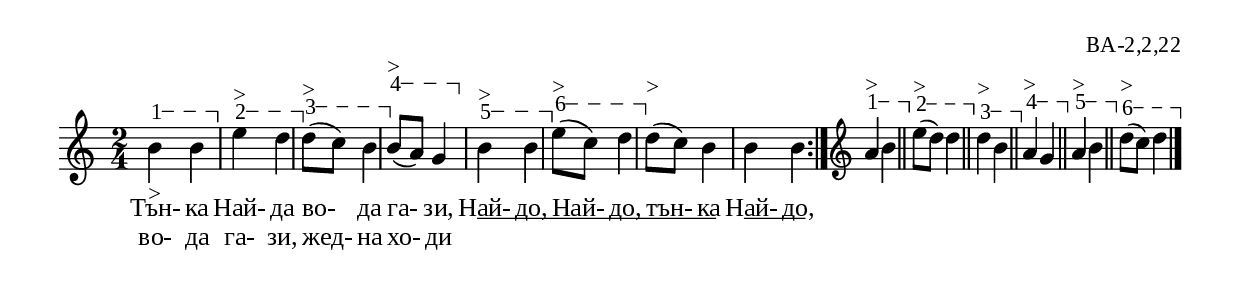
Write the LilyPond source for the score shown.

%{
BA_2_2_22
%}

\include "td-preamble.ly"

\score {
\relative c'' {
%% \tempo 4 = 152
  \time 2/4
\varA  
  b4\startTextSpan-">" b\stopTextSpan | 
\varB  
  e\startTextSpan^">" d\stopTextSpan | 
\varC  
  d8\startTextSpan^">"( c) b4\stopTextSpan | 
\varD  
  b8\startTextSpan^">"( a) g4\stopTextSpan | 
\varE  
  b\startTextSpan^">" b\stopTextSpan | 
\varF  
  e8\startTextSpan^">"( c) d4\stopTextSpan | 
d8^">"( c) b4 | b b 
 \bar ":|" 
\endm
\varA
  a4\startTextSpan^">" b\stopTextSpan \bar "||"
\varB  
  e8\startTextSpan^">"( d) d4\stopTextSpan \bar "||"
\varC  
  d4\startTextSpan^">" b4\stopTextSpan \bar "||"
\varD  
  a4\startTextSpan^">" g\stopTextSpan \bar "||"
\varE  
  a\startTextSpan^">" b\stopTextSpan \bar "||"
\varF  
  d8\startTextSpan^">"( c) d4\stopTextSpan 
 \bar "|."  
}
\addlyrics { Тън- ка Най- да во- да га- зи, 
Най- \startTextSpan до, Най- до, тън- ка \stopTextSpan 
Най- \startTextSpan до, \stopTextSpan }
\addlyrics { во- да га- зи, жед- на хо- ди }
%
\layout {
  indent = #0
  line-width = 190\mm
  ragged-right=##f
\context {
      \Lyrics
      \consists "Text_spanner_engraver"
      \override TextSpanner #'direction = #DOWN
      \override TextSpanner #'style = #'line    
      \override TextSpanner #'outside-staff-priority = ##f
      \override TextSpanner #'padding = #0.2 % sets the distance of the line from the lyrics
      \override TextSpanner #'bound-details =
      #`((left . ((Y . 0)
                  (padding . 0)
                  (attach-dir . ,LEFT)))
         (left-broken . ((end-on-note . #t)))
         (right . ((Y . 0)
                   (padding . 0)
                   (attach-dir . ,RIGHT))))
    }
  
}
%
\midi { 
	\context {
		\Score
		tempoWholesPerMinute = #(ly:make-moment 152 4)
		}
	}
}
%
\header{
  opus = "ВА-2,2,22"
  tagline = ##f
}


